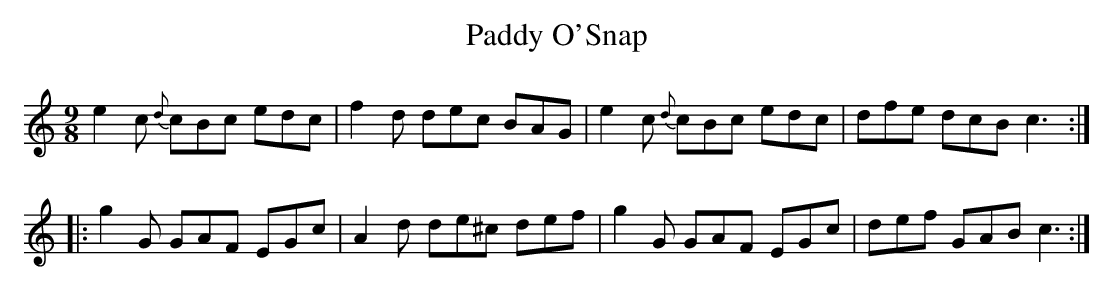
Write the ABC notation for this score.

X:1
T:Paddy O'Snap
M:9/8
L:1/8
K:C
e2c {d}cBc edc|f2d dec BAG|e2c {d}cBc edc|dfe dcB c3:|
|:g2G GAF EGc|A2d de^c def|g2G GAF EGc|def GAB c3:|]
